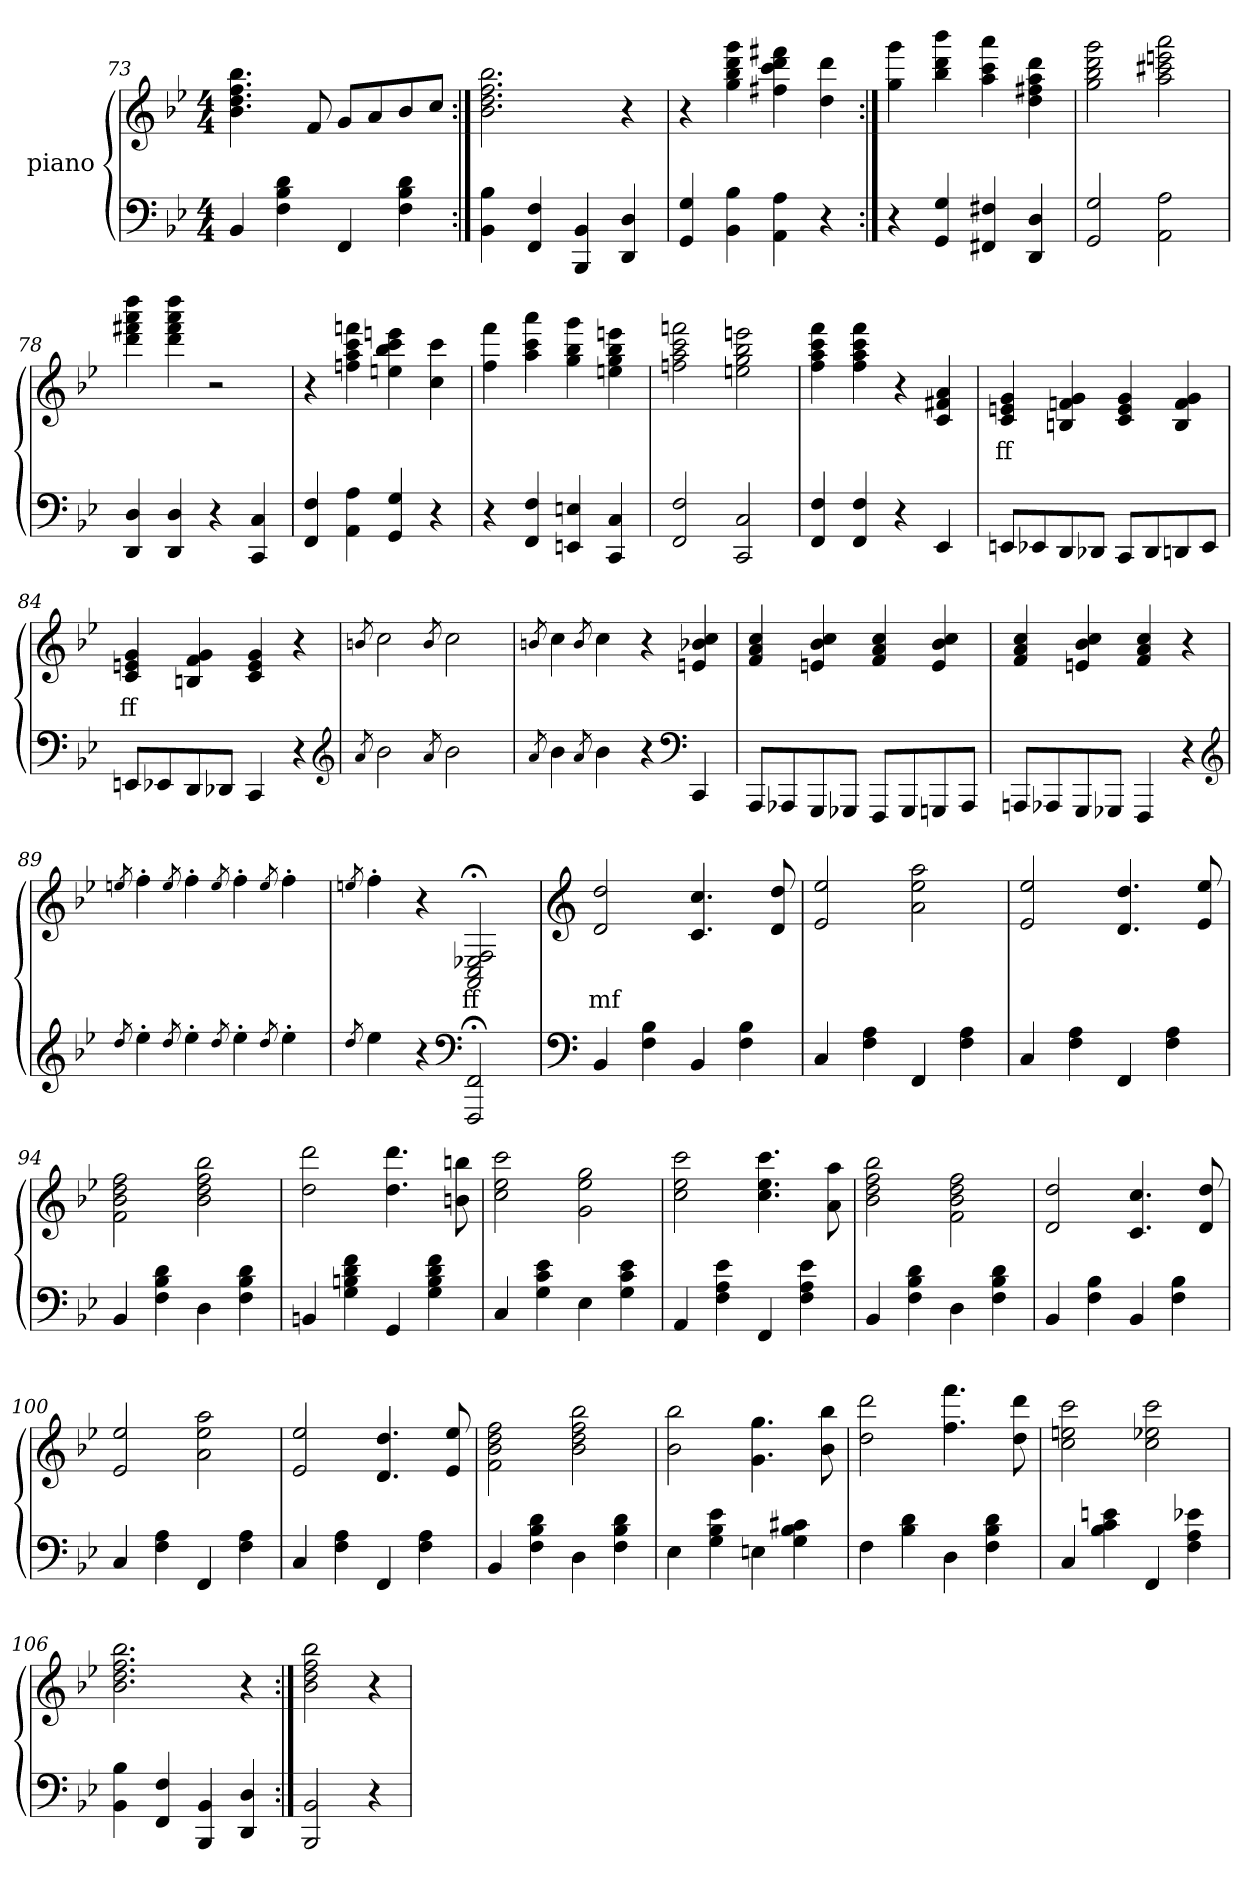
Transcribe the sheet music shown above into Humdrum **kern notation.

**kern	**kern	**text
*part2	*part1	*part1
*staff2	*staff1	*staff1
*	*I"piano	*
*clefF4	*clefG2	*
*k[b-e-]	*k[b-e-]	*
*M4/4	*M4/4	*
=73	=73	=73
4BB-	4.bb- 4.ff 4.dd 4.b-	.
4d 4B- 4F	.	.
.	8f	.
4FF	8gL	.
.	8a	.
4d 4B- 4F	8b-	.
.	8ccJ	.
=74:|!	=74:|!	=74:|!
4B- 4BB-	2.bb- 2.ff 2.dd 2.b-	.
4F 4FF	.	.
4BB- 4BBB-	.	.
4D 4DD	4r	.
=75	=75	=75
4G 4GG	4r	.
4B- 4BB-	4ggg 4ddd 4bb- 4gg	.
4A 4AA	4fff#X 4ddd 4ccc 4ff#X	.
4r	4ddd 4dd	.
=76:|!	=76:|!	=76:|!
4r	4ggg 4gg	.
4G 4GG	4bbb- 4ddd 4bb-	.
4F#X 4FF#X	4aaa 4ccc 4aa	.
4D 4DD	4ddd 4aa 4ff#X 4dd	.
=77	=77	=77
2G 2GG	2ggg 2ddd 2bb- 2gg	.
2A 2AA	2aaa 2eeen 2ccc#X 2aa	.
=78	=78	=78
4D 4DD	4dddd 4aaa 4fff#X 4ddd	.
4D 4DD	4dddd 4aaa 4fff# 4ddd	.
4r	2r	.
4C 4CC	.	.
=79	=79	=79
4F 4FF	4r	.
4A 4AA	4fffn 4ccc 4aa 4ffn	.
4G 4GG	4eeen 4ccc 4bb- 4een	.
4r	4ccc 4cc	.
=80	=80	=80
4r	4fff 4ff	.
4F 4FF	4aaa 4ccc 4aa	.
4En 4EEn	4ggg 4bb- 4gg	.
4C 4CC	4eeen 4bb- 4gg 4een	.
=81	=81	=81
2F 2FF	2fffn 2ccc 2aa 2ffn	.
2C 2CC	2eeen 2bb- 2gg 2een	.
=82	=82	=82
4F 4FF	4fff 4ccc 4aa 4ff	.
4F 4FF	4fff 4ccc 4aa 4ff	.
4r	4r	.
4EE-	4a 4f#X 4c	.
=83	=83	=83
8EEnL	4g 4en 4c	ff
8EE-X	.	.
8DD	4g 4fn 4Bn	.
8DD-XJ	.	.
8CCL	4g 4e 4c	.
8DD-	.	.
8DDn	4g 4f 4B	.
8EE-J	.	.
=84	=84	=84
8EEnL	4g 4en 4c	ff
8EE-X	.	.
8DD	4g 4f 4Bn	.
8DD-XJ	.	.
4CC	4g 4e 4c	.
4r	4r	.
*clefG2	*	*
=85	=85	=85
8qa	8qbn	.
2b-	2cc	.
8qa	8qb	.
2b-	2cc	.
=86	=86	=86
8qa	8qbn	.
4b-	4cc	.
8qa	8qb	.
4b-	4cc	.
4r	4r	.
*clefF4	*	*
4CC	4cc 4b-X 4en	.
=87	=87	=87
8AAAL	4cc 4a 4f	.
8AAA-X	.	.
8GGG	4cc 4b- 4en	.
8GGG-XJ	.	.
8FFFL	4cc 4a 4f	.
8GGG-	.	.
8GGGn	4cc 4b- 4e	.
8AAA-J	.	.
=88	=88	=88
8AAAnL	4cc 4a 4f	.
8AAA-X	.	.
8GGG	4cc 4b- 4en	.
8GGG-XJ	.	.
4FFF	4cc 4a 4f	.
4r	4r	.
*clefG2	*	*
=89	=89	=89
8qdd	8qeen	.
4ee-'>	4ff'>	.
8qdd	8qee	.
4ee-'>	4ff'>	.
8qdd	8qee	.
4ee-'>	4ff'>	.
8qdd	8qee	.
4ee-'>	4ff'>	.
=90	=90	=90
8qdd	8qeen	.
4ee-	4ff'>	.
4r	4r	.
*clefF4	*	*
2FF;< 2FFF;<	2F;< 2E-X;< 2C;< 2AA;<	ff
=91	=91	=91
*clefF4	*clefG2	*
4BB-	2dd 2d	mf
4B- 4F	.	.
4BB-	4.cc 4.c	.
4B- 4F	.	.
.	8dd 8d	.
=92	=92	=92
4C	2ee- 2e-	.
4A 4F	.	.
4FF	2aa 2ee- 2a	.
4A 4F	.	.
=93	=93	=93
4C	2ee- 2e-	.
4A 4F	.	.
4FF	4.dd 4.d	.
4A 4F	.	.
.	8ee- 8e-	.
=94	=94	=94
4BB-	2ff 2dd 2b- 2f	.
4d 4B- 4F	.	.
4D	2bb- 2ff 2dd 2b-	.
4d 4B- 4F	.	.
=95	=95	=95
4BBn	2ddd 2dd	.
4f 4d 4Bn 4G	.	.
4GG	4.ddd 4.dd	.
4f 4d 4B 4G	.	.
.	8bbn 8bn	.
=96	=96	=96
4C	2ccc 2ee- 2cc	.
4e- 4c 4G	.	.
4E-	2gg 2ee- 2g	.
4e- 4c 4G	.	.
=97	=97	=97
4AA	2ccc 2ee- 2cc	.
4e- 4A 4F	.	.
4FF	4.ccc 4.ee- 4.cc	.
4e- 4A 4F	.	.
.	8aa 8a	.
=98	=98	=98
4BB-	2bb- 2ff 2dd 2b-	.
4d 4B- 4F	.	.
4D	2ff 2dd 2b- 2f	.
4d 4B- 4F	.	.
=99	=99	=99
4BB-	2dd 2d	.
4B- 4F	.	.
4BB-	4.cc 4.c	.
4B- 4F	.	.
.	8dd 8d	.
=100	=100	=100
4C	2ee- 2e-	.
4A 4F	.	.
4FF	2aa 2ee- 2a	.
4A 4F	.	.
=101	=101	=101
4C	2ee- 2e-	.
4A 4F	.	.
4FF	4.dd 4.d	.
4A 4F	.	.
.	8ee- 8e-	.
=102	=102	=102
4BB-	2ff 2dd 2b- 2f	.
4d 4B- 4F	.	.
4D	2bb- 2ff 2dd 2b-	.
4d 4B- 4F	.	.
=103	=103	=103
4E-	2bb- 2b-	.
4e- 4B- 4G	.	.
4En	4.gg 4.g	.
4c#X 4B- 4G	.	.
.	8bb- 8b-	.
=104	=104	=104
4F	2ddd 2dd	.
4d 4B-	.	.
4D	4.fff 4.ff	.
4d 4B- 4F	.	.
.	8ddd 8dd	.
=105	=105	=105
4C	2ccc 2een 2cc	.
4en 4c 4B-	.	.
4FF	2ccc 2ee-X 2cc	.
4e-X 4A 4F	.	.
=106	=106	=106
4B- 4BB-	2.bb- 2.ff 2.dd 2.b-	.
4F 4FF	.	.
4BB- 4BBB-	.	.
4D 4DD	4r	.
=107:|!	=107:|!	=107:|!
2BB- 2BBB-	2bb- 2ff 2dd 2b-	.
4r	4r	.
=	=	=
*-	*-	*-
